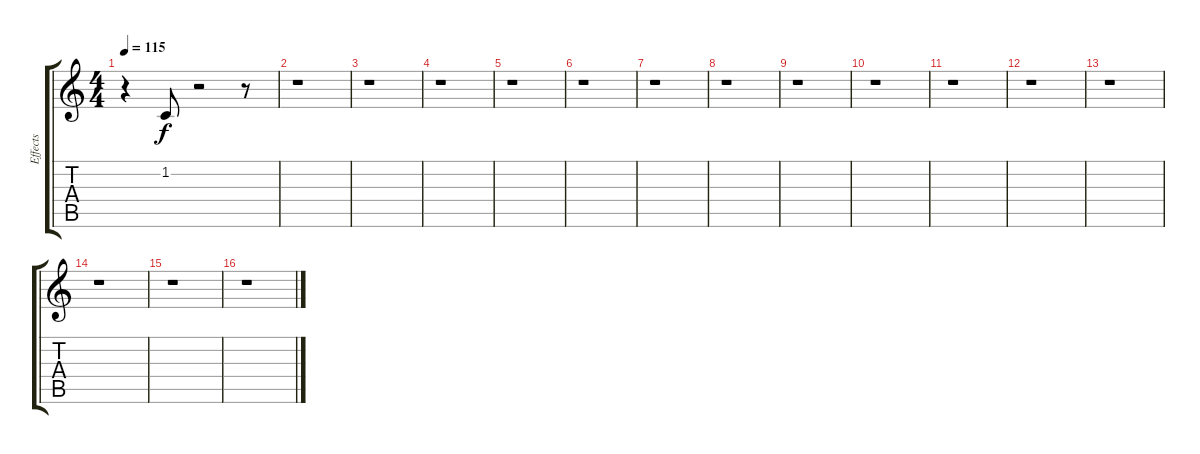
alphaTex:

\track ("Effects" "Effects") {instrument gunshot}
\staff {score tabs}
\tuning (E4 B3 G3 D3 A2 E2) {hide}
\ts (4 4)
\tempo 115
\clef g2
\ks c
r.4{dy f} 1.2.8{instrument gunshot} r.2 r.8 |
r.1 |
r.1 |
r.1 |
r.1 |
r.1 |
r.1 |
r.1 |
r.1 |
r.1 |
r.1 |
r.1 |
r.1 |
r.1 |
r.1 |
r.1
